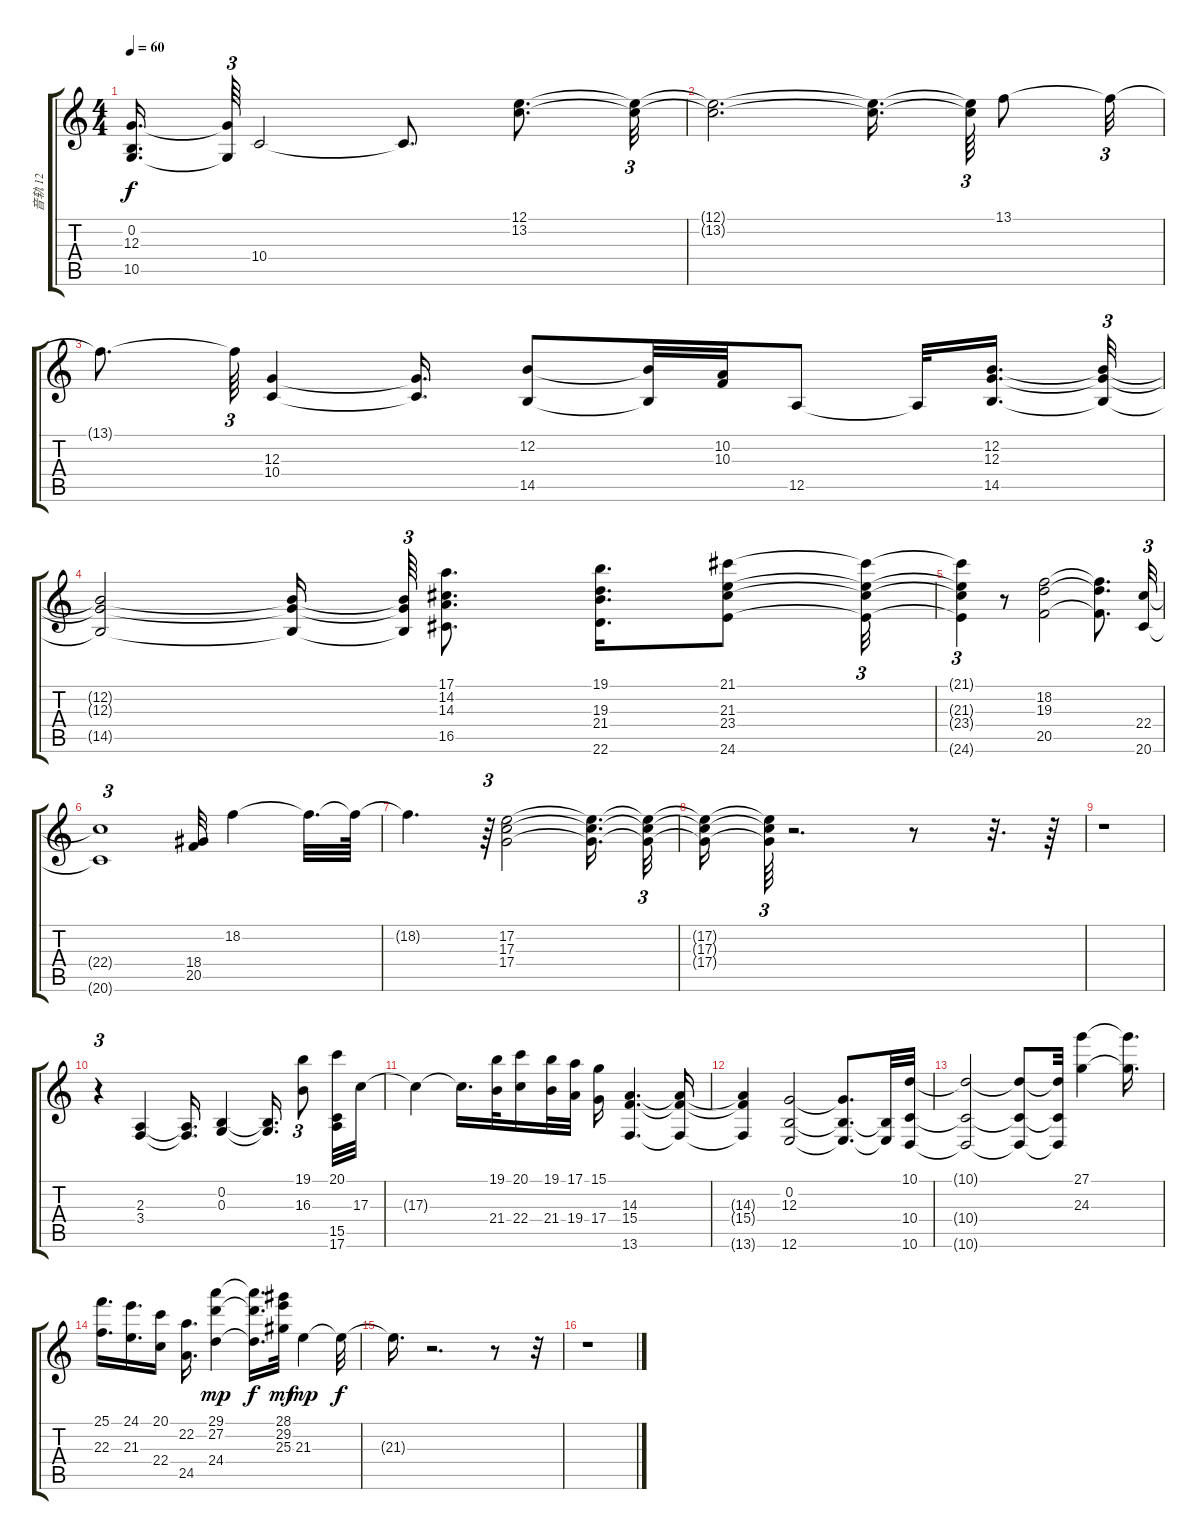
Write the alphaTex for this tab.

\track ("音轨 12" "音轨 12") {instrument stringensemble1}
\staff {score tabs}
\tuning (E4 B3 G3 D3 A2 E2) {hide}
\ts (4 4)
\tempo 60
\clef g2
\ks c
(0.2{t} 12.3{t} 10.5{t}).16{d dy f} (12.3{t} 10.5{t}).64{tu (3 2)} 10.4.2{volume 12} 10.4{t}.8{d} (12.1 13.2).8{d volume 12} (12.1{t} 13.2{t}).32{tu (3 2)} |
(12.1{t} 13.2{t}).2{d} (12.1{t} 13.2{t}).16{d beam splitsecondary} (12.1{t} 13.2{t}).64{tu (3 2)} 13.1.8{volume 9} 13.1{t}.32{tu (3 2)} |
13.1{t}.8{d} 13.1{t}.64{tu (3 2)} (12.3 10.4).4{volume 9} (12.3{t} 10.4{t}).16{d} (12.2 14.5).8 (12.2{t} 14.5{t}).32 (10.2 10.3).32 12.5.8 12.5{t}.32 (12.2 12.3 14.5).16{d beam splitsecondary} (12.2{t} 12.3{t} 14.5{t}).32{tu (3 2)} |
(12.2{t} 12.3{t} 14.5{t}).2 (12.2{t} 12.3{t} 14.5{t}).16{beam splitsecondary} (12.2{t} 12.3{t} 14.5{t}).64{tu (3 2)} (17.1 14.2 14.3 16.5).8{d volume 10} (19.1 19.3 21.4 22.6).16{d volume 11} (21.1 21.3 23.4 24.6).8{volume 12} (21.1{t} 21.3{t} 23.4{t} 24.6{t}).32{tu (3 2)} |
(21.1{t} 21.3{t} 23.4{t} 24.6{t}).4{tu (3 2)} r.8 (18.2 19.3 20.5).2{volume 9} (18.2{t} 19.3{t} 20.5{t}).8{d} (22.4 20.6).32{tu (3 2) volume 9} |
(22.4{t} 20.6{t}).1{tu (3 2)} (18.4 20.5).32 18.2.4 18.2{t}.32{d} 18.2{t}.64 |
18.2{t}.4{d} r.64{tu (3 2)} (17.2 17.3 17.4).2{volume 10} (17.2{t} 17.3{t} 17.4{t}).16{d} (17.2{t} 17.3{t} 17.4{t}).32{tu (3 2)} |
(17.2{t} 17.3{t} 17.4{t}).16 (17.2{t} 17.3{t} 17.4{t}).64{tu (3 2)} r.2{d} r.8 r.32{d} r.64 |
r.1 |
r.4{tu (3 2)} (2.3 3.4).4{volume 10} (2.3{t} 3.4{t}).16{d} (0.2 0.3).4{volume 10} (0.2{t} 0.3{t}).16{d} (19.1 16.3).8{tu (3 2) volume 11} (20.1 15.5 17.6).32{volume 12} 17.3.32 |
17.3{t}.4 17.3{t}.16{d} (19.1 21.4).32{volume 12} (20.1 22.4).16 (19.1 21.4).32 (17.1 19.4).32 (15.1 17.4).16{volume 12} (14.3 15.4 13.6).4{d volume 11} (14.3{t} 15.4{t} 13.6{t}).16 |
(14.3{t} 15.4{t} 13.6{t}).4 (0.2 12.3 12.6).2{volume 10} (0.2{t} 12.3{t} 12.6{t}).8{d} (0.2{t} 12.6{t}).32 (10.1 10.4 10.6).32{volume 9} |
(10.1{t} 10.4{t} 10.6{t}).2 (10.1{t} 10.4{t} 10.6{t}).8 (10.1{t} 10.4{t} 10.6{t}).32 (27.1 24.3).4{volume 11} (27.1{t} 24.3{t}).16{d} |
(25.1 22.3).16{d volume 12} (24.1 21.3).16{d} (20.1 22.4).16 (22.2 24.5).16{d} (29.1 27.2 24.4).4{dy mp volume 12} (29.1{t} 27.2{t} 24.4{t}).16{d dy f} (28.1 29.2 25.3).32{dy mf volume 12} 21.3.4{dy mp} 21.3{t}.32{dy f} |
21.3{t}.16{d} r.2{d} r.8 r.32 |
r.1
